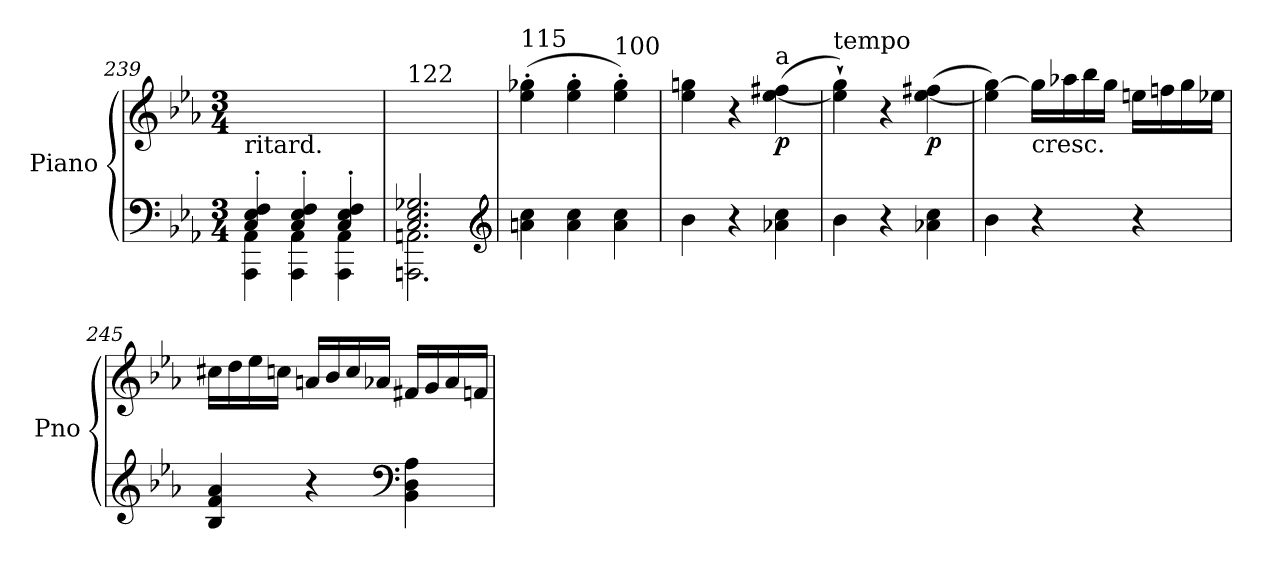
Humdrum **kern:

**kern	**kern	**dynam
*part1	*part1	*part1
*staff2	*staff1	*staff1/2
*I"Piano	*	*
*I'Pno	*	*
*clefF4	*clefG2	*
*k[b-e-a-]	*k[b-e-a-]	*
*E-:	*E-:	*
*M3/4	*M3/4	*
=239	=239	=239
*^	*	*
!	!	!LO:TX:b:t=ritard.	!
4C/' 4E-/' 4F/'	4AAA-\ 4AA-\	2.ryy	.
4C/' 4E-/' 4F/'	4AAA-\ 4AA-\	.	.
4C/' 4E-/' 4F/'	4AAA-\ 4AA-\	.	.
=240	=240	=240	=240
!	!	!LO:TX:a:t=122	!
2.C/ 2.E-/ 2.G-X/	2.AAAn\ 2.AAn\	2.ryy	.
*v	*v	*	*
*clefG2	*	*
!!LO:PB:g=z
=241	=241	=241
*^	*	*
!	!	!LO:TX:a:t=115	!
*v	*v	*	*
4an\ 4cc\	(4ee-\' 4gg-X\'	.
4a\ 4cc\	4ee-\' 4gg-\'	.
!	!LO:TX:a:t=100	!
4a\ 4cc\	4ee-\' 4gg-\')	.
=242	=242	=242
4b-\	4ee-\ 4ggn\	.
4r	4r	.
!	!LO:TX:a:t=a	!
!	!	!LO:DY:b
4a-X\ 4cc\	([4ee-\ 4ff#X\	p
!!LO:PB:g=z
=243	=243	=243
!	!LO:TX:a:t=tempo	!
4b-\	4ee-\]` 4gg\`)	.
4r	4r	.
!	!	!LO:DY:b
4a-X\ 4cc\	([4ee-\ 4ff#X\	p
=244	=244	=244
4b-\	4ee-\] [4gg\)	.
!	!LO:TX:b:t=cresc.	!
4r	16gg\LL]	.
.	16aa-X\	.
.	16bb-\	.
.	16gg\JJ	.
4r	16een\LL	.
.	16ffn\	.
.	16gg\	.
.	16ee-X\JJ	.
=245	=245	=245
4B-/ 4f/ 4a-/	16cc#X\LL	.
.	16dd\	.
.	16ee-\	.
.	16ccn\JJ	.
4r	16an/LL	.
.	16b-/	.
.	16cc/	.
.	16a-X/JJ	.
*clefF4	*	*
4BB-\ 4D\ 4A-\	16f#X/LL	.
.	16g/	.
.	16a-/	.
.	16fn/JJ	.
=	=	=
*-	*-	*-
